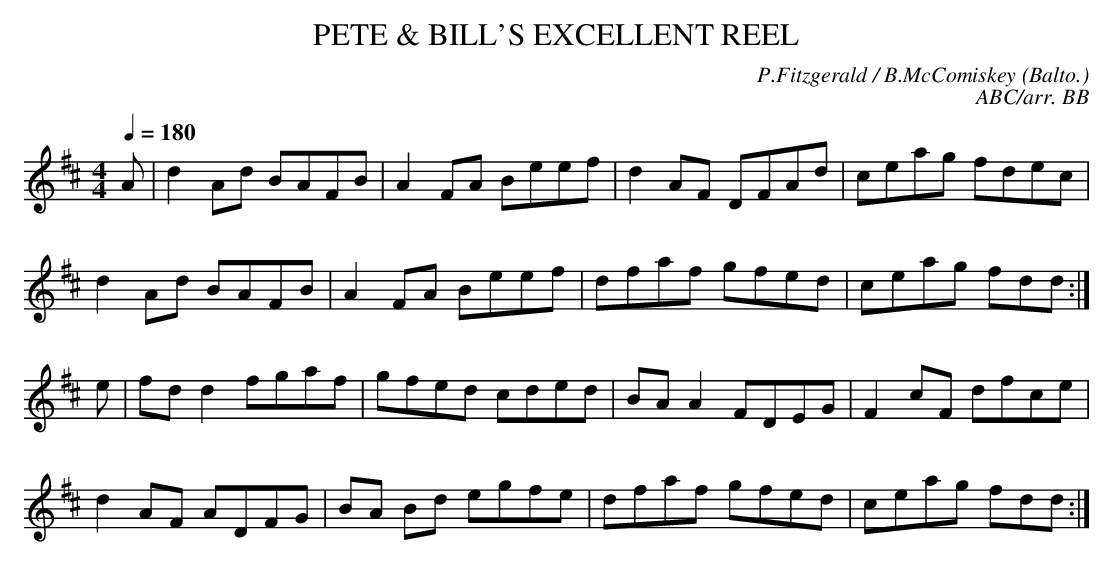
X:1
T:PETE & BILL'S EXCELLENT REEL
C:P.Fitzgerald / B.McComiskey (Balto.)
C:ABC/arr. BB
Q:1/4=180
M:4/4
L:1/8
K:D
A|d2Ad BAFB|A2FA Beef|d2AF DFAd|ceag fdec|
d2 Ad BAFB|A2 FA Beef|dfaf gfed|ceag fdd :|
e|fd d2 fgaf|gfed cded|BA A2 FDEG|F2 cF dfce|
d2 AF ADFG|BA Bd egfe|dfaf gfed|ceag fdd :|
